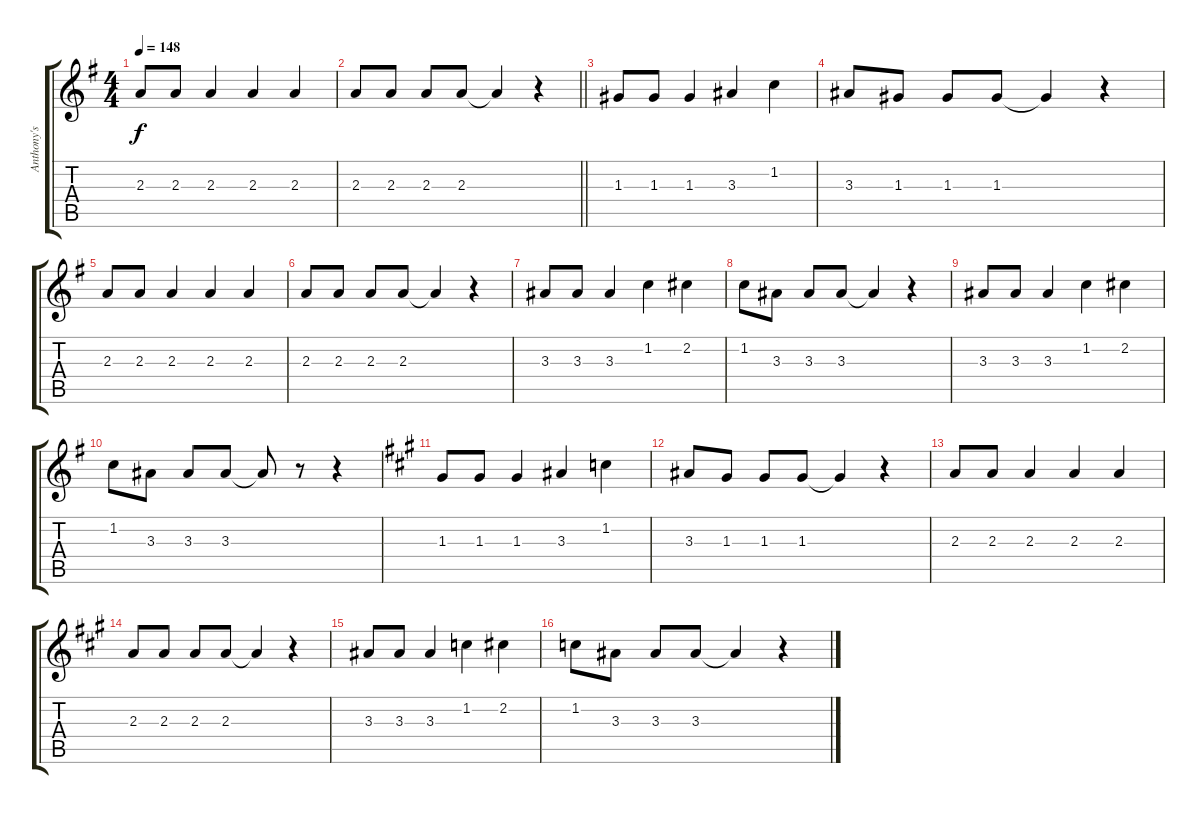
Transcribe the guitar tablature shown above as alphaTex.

\track ("Anthony's Voice" "Anthony's ") {instrument electricguitarjazz}
\staff {score tabs}
\tuning (E4 B3 G3 D3 A2 E2) {hide}
\ts (4 4)
\tempo 148
\clef g2
\ks g
2.3.8{dy f} 2.3.8 2.3.4 2.3.4 2.3.4 |
\barLineRight lightlight
2.3.8 2.3.8 2.3.8 2.3.8 2.3{t}.4 r.4 |
1.3.8 1.3.8 1.3.4 3.3.4 1.2.4 |
3.3.8 1.3.8 1.3.8 1.3.8 1.3{t}.4 r.4 |
2.3.8 2.3.8 2.3.4 2.3.4 2.3.4 |
2.3.8 2.3.8 2.3.8 2.3.8 2.3{t}.4 r.4 |
3.3.8 3.3.8 3.3.4 1.2.4 2.2.4 |
1.2.8 3.3.8 3.3.8 3.3.8 3.3{t}.4 r.4 |
3.3.8 3.3.8 3.3.4 1.2.4 2.2.4 |
1.2.8 3.3.8 3.3.8 3.3.8 3.3{t}.8 r.8 r.4 |
\ks a
1.3.8 1.3.8 1.3.4 3.3.4 1.2.4 |
3.3.8 1.3.8 1.3.8 1.3.8 1.3{t}.4 r.4 |
2.3.8 2.3.8 2.3.4 2.3.4 2.3.4 |
2.3.8 2.3.8 2.3.8 2.3.8 2.3{t}.4 r.4 |
3.3.8 3.3.8 3.3.4 1.2.4 2.2.4 |
1.2.8 3.3.8 3.3.8 3.3.8 3.3{t}.4 r.4
